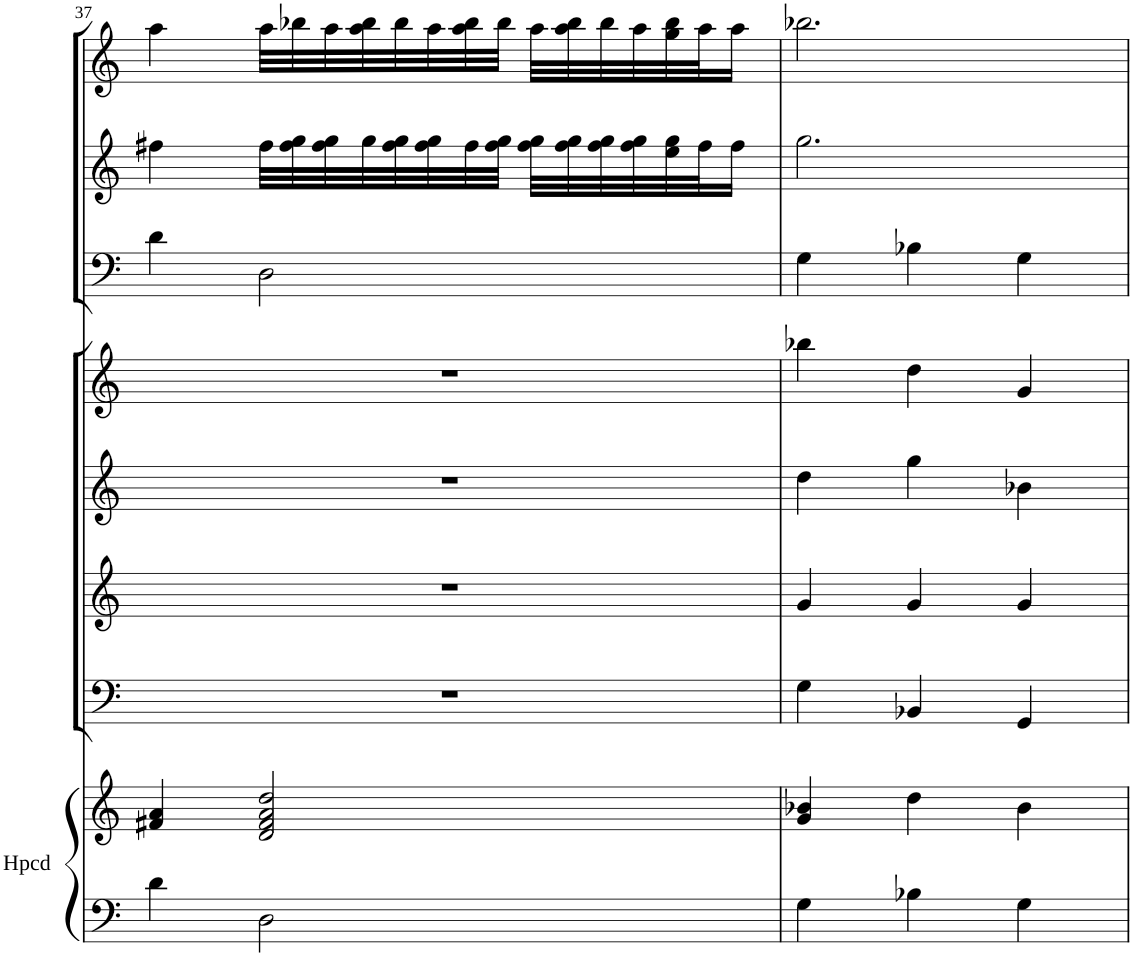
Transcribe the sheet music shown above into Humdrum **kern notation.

**kern	**kern	**kern	**kern	**kern	**kern	**kern	**kern	**kern
*part8	*part8	*part7	*part6	*part5	*part4	*part3	*part2	*part1
*staff9	*staff8	*staff7	*staff6	*staff5	*staff4	*staff3	*staff2	*staff1
*I"Harpsichord	*	*I"Double-bass	*I"Viola	*I"Violin II	*I"Violin I	*I"Cello solo	*I"Violin solo II	*I"Violin solo I
*I'Hpcd	*	*	*	*	*	*	*I'Vln	*I'Vln
!!LO:PB:g=z
*clefF4	*clefG2	*clefF4	*clefG2	*clefG2	*clefG2	*clefF4	*clefG2	*clefG2
*k[]	*k[]	*k[]	*k[]	*k[]	*k[]	*k[]	*k[]	*k[]
*M3/4	*M3/4	*M3/4	*M3/4	*M3/4	*M3/4	*M3/4	*M3/4	*M3/4
=37	=37	=37	=37	=37	=37	=37	=37	=37
4d\	4f#X/ 4a/	2.r	2.r	2.r	2.r	4d\	4ff#X\	4aa\
2D\	2d/ 2f#/ 2a/ 2dd/	.	.	.	.	2D\	32ff#\LLL	32aa\LLL
.	.	.	.	.	.	.	32ff#\ 32gg\	32bb-X\
.	.	.	.	.	.	.	32ff#\ 32gg\	32aa\
.	.	.	.	.	.	.	32gg\	32aa\ 32bb-\
.	.	.	.	.	.	.	32ff#\ 32gg\	32bb-\
.	.	.	.	.	.	.	32ff#\ 32gg\	32aa\
.	.	.	.	.	.	.	32ff#\	32aa\ 32bb-\
.	.	.	.	.	.	.	32ff#\ 32gg\JJJ	32bb-\JJJ
.	.	.	.	.	.	.	32ff#\ 32gg\LLL	32aa\LLL
.	.	.	.	.	.	.	32ff#\ 32gg\	32aa\ 32bb-\
.	.	.	.	.	.	.	32ff#\ 32gg\	32bb-\
.	.	.	.	.	.	.	32ff#\ 32gg\	32aa\
.	.	.	.	.	.	.	32ee\ 32gg\	32gg\ 32bb-\
.	.	.	.	.	.	.	32ff#\J	32aa\J
.	.	.	.	.	.	.	16ff#\JJ	16aa\JJ
=38	=38	=38	=38	=38	=38	=38	=38	=38
4G\	4g/ 4b-X/	4G\	4g/	4dd\	4bb-X\	4G\	2.gg\	2.bb-X\
4B-X\	4dd\	4BB-X/	4g/	4gg\	4dd\	4B-X\	.	.
4G\	4b-\	4GG/	4g/	4b-X\	4g/	4G\	.	.
=	=	=	=	=	=	=	=	=
*-	*-	*-	*-	*-	*-	*-	*-	*-
